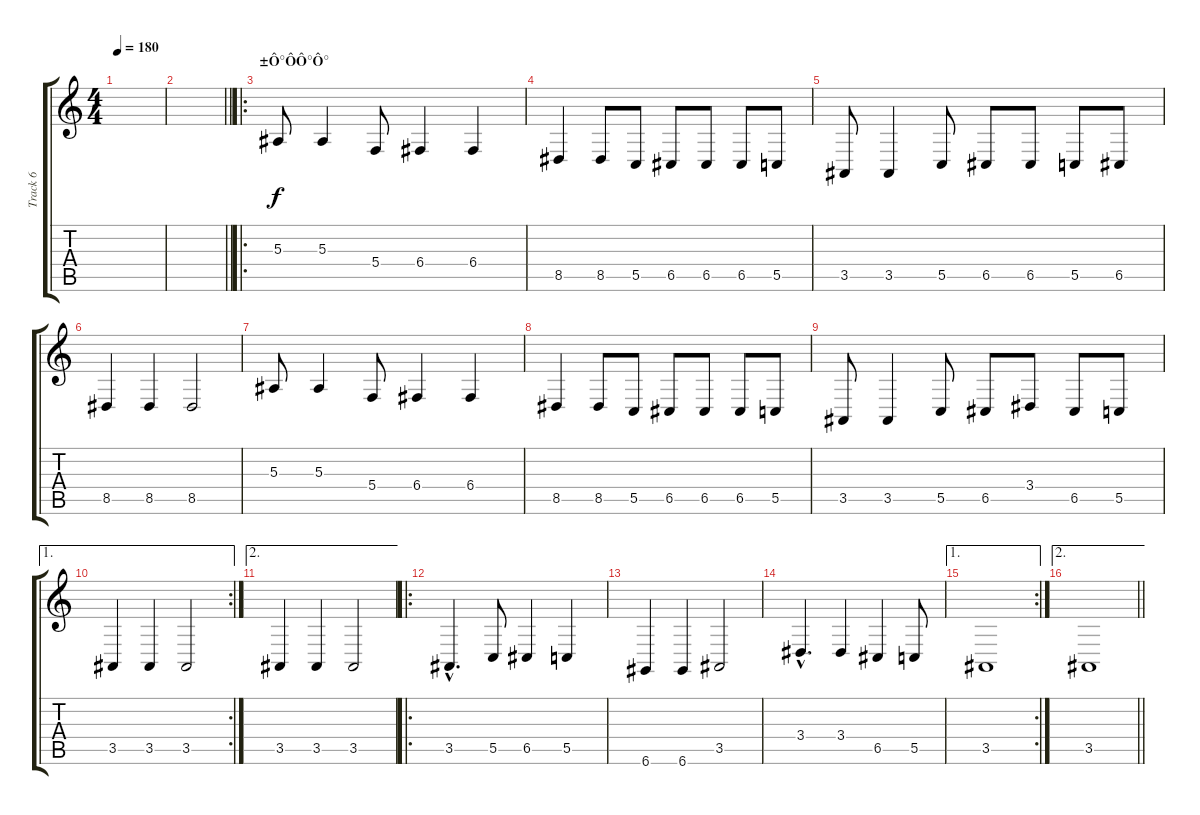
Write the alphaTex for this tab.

\track ("Track 6" "Track 6") {instrument lead6voice}
\staff {score tabs}
\tuning (D4 A3 F3 C3 G2 D2) {hide}
\ts (4 4)
\tempo 180
\clef g2
\ks c
|
\barLineRight lightlight
|
\ro
\section ("" "±Ô°ÔÔ°Ô°")
5.3.8 5.3.4 5.4.8 6.4.4 6.4.4 |
8.5.4 8.5.8 5.5.8 6.5.8 6.5.8 6.5.8 5.5.8 |
3.5.8 3.5.4 5.5.8 6.5.8 6.5.8 5.5.8 6.5.8 |
8.5.4 8.5.4 8.5.2 |
5.3.8 5.3.4 5.4.8 6.4.4 6.4.4 |
8.5.4 8.5.8 5.5.8 6.5.8 6.5.8 6.5.8 5.5.8 |
3.5.8 3.5.4 5.5.8 6.5.8 3.4.8 6.5.8 5.5.8 |
\ae 1
\rc 2
3.5.4 3.5.4 3.5.2 |
\ae 2
3.5.4 3.5.4 3.5.2 |
\ro
3.5{hac}.4{d} 5.5.8 6.5.4 5.5.4 |
6.6.4 6.6.4 3.5.2 |
3.4{hac}.4{d} 3.4.4 6.5.4 5.5.8 |
\ae 1
\rc 2
3.5.1 |
\ae 2
\barLineRight lightlight
3.5.1
